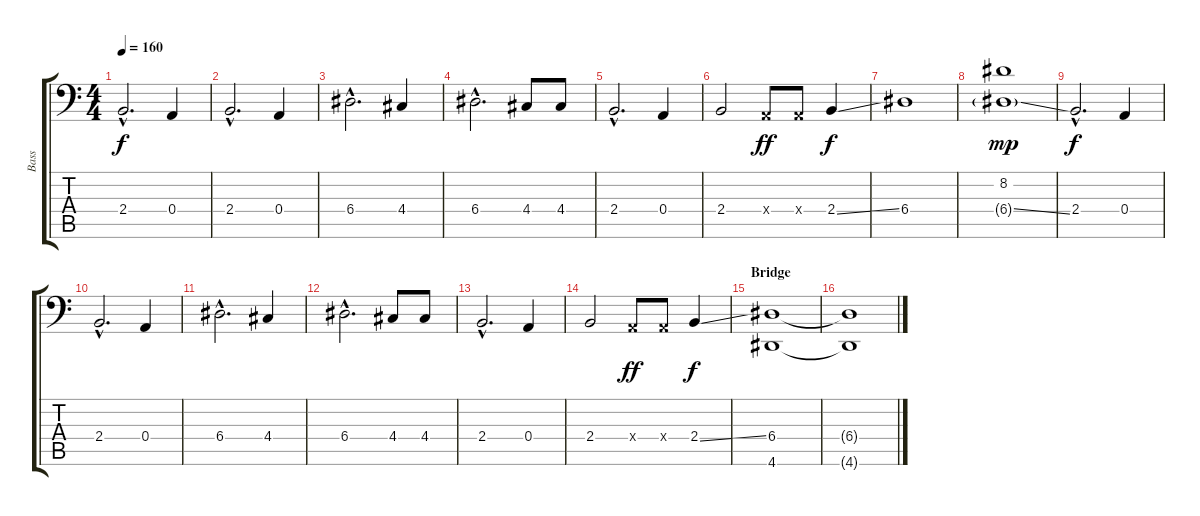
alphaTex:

\track ("Bass" "Bass") {instrument electricbassfinger}
\staff {score tabs}
\tuning (C3 G2 D2 A1 E1 B0) {hide}
\ts (4 4)
\tempo 160
\clef f4
\ks c
2.4{hac}.2{d dy f} 0.4.4 |
2.4{hac}.2{d} 0.4.4 |
6.4{hac}.2{d} 4.4.4 |
6.4{hac}.2{d} 4.4.8 4.4.8 |
2.4{hac}.2{d} 0.4.4 |
2.4.2 0.4{x}.8{dy ff} 0.4{x}.8 2.4{ss}.4{dy f} |
6.4.1 |
(8.2 6.4{ss g}).1{dy mp} |
2.4{hac}.2{d dy f} 0.4.4 |
2.4{hac}.2{d} 0.4.4 |
6.4{hac}.2{d} 4.4.4 |
6.4{hac}.2{d} 4.4.8 4.4.8 |
2.4{hac}.2{d} 0.4.4 |
2.4.2 0.4{x}.8{dy ff} 0.4{x}.8 2.4{ss}.4{dy f} |
\section ("" "Bridge")
(6.4 4.6).1 |
(6.4{t} 4.6{t}).1
